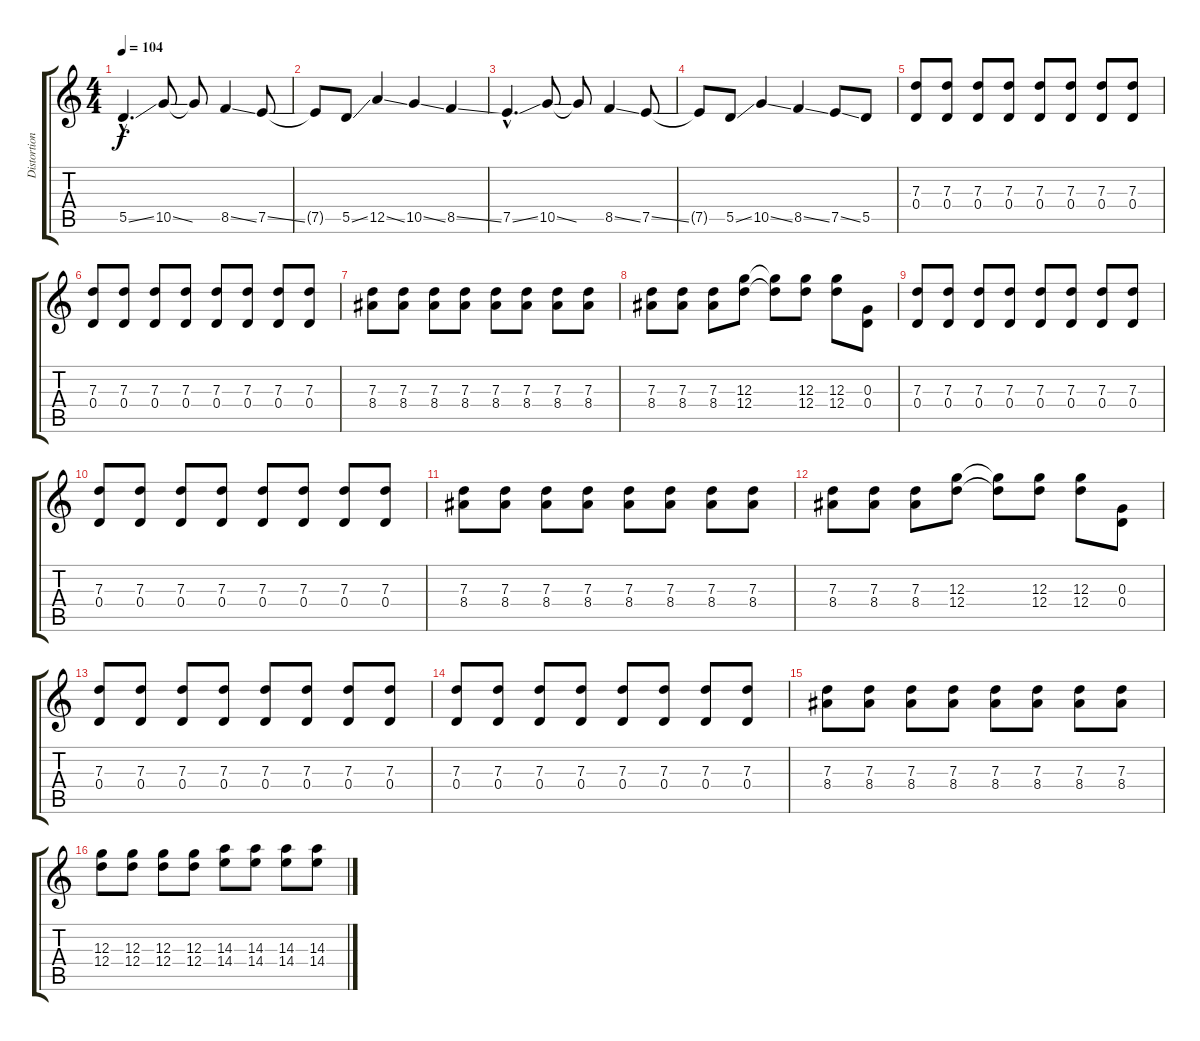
\track ("Distortion guitar 2" "Distortion") {instrument distortionguitar}
\staff {score tabs}
\tuning (E4 B3 G3 D3 A2 E2) {hide}
\ts (4 4)
\tempo 104
\clef g2
\ks c
5.5{ss hac}.4{d dy f} 10.5{ss}.8 10.5{t}.8 8.5{ss}.4 7.5{ss}.8 |
7.5{t}.8 5.5{ss}.8 12.5{ss}.4 10.5{ss}.4 8.5{ss}.4 |
7.5{ss hac}.4{d} 10.5{ss}.8 10.5{t}.8 8.5{ss}.4 7.5{ss}.8 |
7.5{t}.8 5.5{ss}.8 10.5{ss}.4 8.5{ss}.4 7.5{ss}.8 5.5.8 |
(7.3 0.4).8 (7.3 0.4).8 (7.3 0.4).8 (7.3 0.4).8 (7.3 0.4).8 (7.3 0.4).8 (7.3 0.4).8 (7.3 0.4).8 |
(7.3 0.4).8 (7.3 0.4).8 (7.3 0.4).8 (7.3 0.4).8 (7.3 0.4).8 (7.3 0.4).8 (7.3 0.4).8 (7.3 0.4).8 |
(7.3 8.4).8 (7.3 8.4).8 (7.3 8.4).8 (7.3 8.4).8 (7.3 8.4).8 (7.3 8.4).8 (7.3 8.4).8 (7.3 8.4).8 |
(7.3 8.4).8 (7.3 8.4).8 (7.3 8.4).8 (12.3 12.4).8 (12.3{t} 12.4{t}).8 (12.3 12.4).8 (12.3 12.4).8 (0.3 0.4).8 |
(7.3 0.4).8 (7.3 0.4).8 (7.3 0.4).8 (7.3 0.4).8 (7.3 0.4).8 (7.3 0.4).8 (7.3 0.4).8 (7.3 0.4).8 |
(7.3 0.4).8 (7.3 0.4).8 (7.3 0.4).8 (7.3 0.4).8 (7.3 0.4).8 (7.3 0.4).8 (7.3 0.4).8 (7.3 0.4).8 |
(7.3 8.4).8 (7.3 8.4).8 (7.3 8.4).8 (7.3 8.4).8 (7.3 8.4).8 (7.3 8.4).8 (7.3 8.4).8 (7.3 8.4).8 |
(7.3 8.4).8 (7.3 8.4).8 (7.3 8.4).8 (12.3 12.4).8 (12.3{t} 12.4{t}).8 (12.3 12.4).8 (12.3 12.4).8 (0.3 0.4).8 |
(7.3 0.4).8 (7.3 0.4).8 (7.3 0.4).8 (7.3 0.4).8 (7.3 0.4).8 (7.3 0.4).8 (7.3 0.4).8 (7.3 0.4).8 |
(7.3 0.4).8 (7.3 0.4).8 (7.3 0.4).8 (7.3 0.4).8 (7.3 0.4).8 (7.3 0.4).8 (7.3 0.4).8 (7.3 0.4).8 |
(7.3 8.4).8 (7.3 8.4).8 (7.3 8.4).8 (7.3 8.4).8 (7.3 8.4).8 (7.3 8.4).8 (7.3 8.4).8 (7.3 8.4).8 |
(12.3 12.4).8 (12.3 12.4).8 (12.3 12.4).8 (12.3 12.4).8 (14.3 14.4).8 (14.3 14.4).8 (14.3 14.4).8 (14.3 14.4).8
